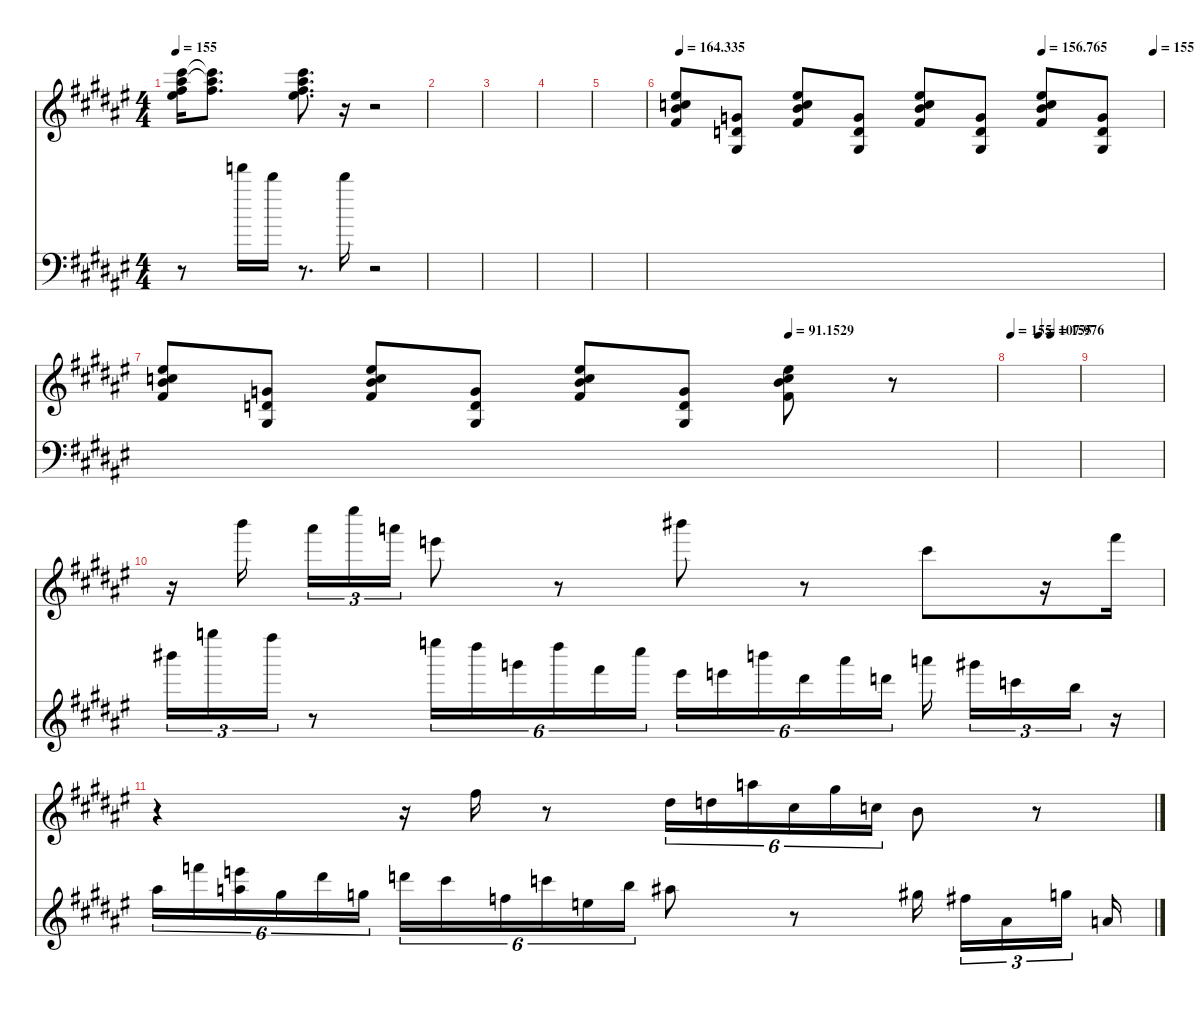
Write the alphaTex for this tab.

\hideDynamics
\bracketExtendMode nobrackets
\singleTrackTrackNamePolicy hidden
\multiTrackTrackNamePolicy hidden
\otherSystemsTrackNameOrientation horizontal
\track ("Piano" "E-Piano") {instrument electricgrandpiano}
\staff {score}
\tuning (E4 B3 G3 D3 A2 E2 B1)
\ts (4 4)
\tempo 155
\clef g2
\ks f#
(13.1{acc #} 19.2{acc #} 27.3{acc #} 35.4{acc #}).16{dy p beam Down} (28.4{acc #} 27.3{t acc #} 35.4{t acc #}).8{d beam Down} (13.1{acc #} 19.2{acc #} 27.3{acc #} 35.4{acc #}).8{d beam Down} r.16{beam Down} r.2{beam Down} |
|
|
|
|
\tempo
164.335
\tempo (156.765 0.75)
\tempo (155 0.98125)
(16.4{acc #} 13.1{acc #} 16.3{acc forcenatural} 13.2{acc forcenatural}).8{dy mp beam Up} (12.3{acc forcenatural} 12.4{acc forcenatural} 11.5{acc #}).8{beam Up} (16.4{acc #} 16.3{acc forcenatural} 13.2{acc forcenatural} 13.1{acc #}).8{beam Up} (12.3{acc forcenatural} 12.4{acc forcenatural} 11.5{acc #}).8{beam Up} (16.4{acc #} 16.3{acc forcenatural} 13.2{acc forcenatural} 13.1{acc #}).8{beam Up} (12.3{acc forcenatural} 12.4{acc forcenatural} 11.5{acc #}).8{beam Up} (16.4{acc #} 16.3{acc forcenatural} 13.2{acc forcenatural} 13.1{acc #}).8{beam Up} (12.3{acc forcenatural} 12.4{acc forcenatural} 11.5{acc #}).8{beam Up} |
\tempo (91.1529 0.75)
(16.4{acc #} 13.1{acc #} 16.3{acc forcenatural} 13.2{acc forcenatural}).8{beam Up} (12.3{acc forcenatural} 12.4{acc forcenatural} 11.5{acc #}).8{beam Up} (16.4{acc #} 16.3{acc forcenatural} 13.2{acc forcenatural} 13.1{acc #}).8{beam Up} (12.3{acc forcenatural} 12.4{acc forcenatural} 11.5{acc #}).8{beam Up} (16.4{acc #} 16.3{acc forcenatural} 13.2{acc forcenatural} 13.1{acc #}).8{beam Up} (12.3{acc forcenatural} 12.4{acc forcenatural} 11.5{acc #}).8{beam Up} (16.4{acc #} 16.3{acc forcenatural} 13.2{acc forcenatural} 13.1{acc #}).8{beam Down} r.8{beam Down} |
\tempo (155 0.01875)
\tempo (107.976 0.41875)
\tempo (155 0.59375)
|
|
r.16{beam Down} 31.1{acc forcenatural}.16{dy p beam Down} 30.1{acc #}.16{tu (3 2) beam Down} 37.1{acc #}.16{tu (3 2) beam Down} 29.1{acc forcenatural}.16{tu (3 2) beam Down} 24.1{acc forcenatural}.8{beam Down} r.8{beam Down} 32.1{acc #}.8{beam Down} r.8{beam Down} 21.1{acc #}.8{beam Down} r.16{beam Down} 26.1{acc #}.16{beam Down} |
r.4{beam Down} r.16{beam Down} 14.1{acc #}.16{dy pp beam Down} r.8{beam Down} 11.1{acc #}.16{tu (6 4) beam Down} 15.2{acc forcenatural}.16{tu (6 4) beam Down} 17.1{acc forcenatural}.16{tu (6 4) beam Down} 14.2{acc #}.16{tu (6 4) beam Down} 16.1{acc #}.16{tu (6 4) beam Down} 13.2{acc forcenatural}.16{tu (6 4) beam Down} 12.2{acc forcenatural}.8{beam Down} r.8{beam Down} |
|
|
|
|
\staff {score}
\tuning (E4 B3 G3 D3 A2 E2 B1)
\clef f4
\ottava regular
\simile none
\ks f#
r.8{dy p beam Down} 25.1{acc forcenatural}.16{beam Down} 23.1{acc #}.16{beam Down} r.8{d beam Down} 23.1{acc #}.16{beam Down} r.2{beam Down} |
|
|
|
|
|
|
|
|
\clef g2
32.1{acc #}.16{tu (3 2) beam Down} 39.1{acc forcenatural}.16{tu (3 2) beam Down} 38.1{acc #}.16{tu (3 2) beam Down} r.8{beam Down} 36.1{acc forcenatural}.16{tu (6 4) beam Down} 35.1{acc #}.16{tu (6 4) beam Down} 27.1{acc forcenatural}.16{tu (6 4) beam Down} 35.1{acc #}.16{tu (6 4) beam Down} 26.1{acc #}.16{tu (6 4) beam Down} 33.1{acc #}.16{tu (6 4) beam Down} 25.1{acc #}.16{tu (6 4) beam Down} 24.1{acc forcenatural}.16{tu (6 4) beam Down} 31.1{acc forcenatural}.16{tu (6 4) beam Down} 23.1{acc #}.16{tu (6 4) beam Down} 30.1{acc #}.16{tu (6 4) beam Down} 22.1{acc forcenatural}.16{tu (6 4) beam Down} 29.1{acc forcenatural}.16{beam Down} 28.1{acc #}.16{tu (3 2) beam Down} 20.1{acc forcenatural}.16{tu (3 2) beam Down} 19.1{acc forcenatural}.16{tu (3 2) beam Down} r.16{beam Down} |
18.1{acc #}.16{tu (6 4) beam Down} 25.1{acc forcenatural}.16{tu (6 4) beam Down} (24.1{acc forcenatural} 22.2{acc forcenatural}).16{tu (6 4) beam Down} 16.1{acc #}.16{tu (6 4) beam Down} 23.1{acc #}.16{tu (6 4) beam Down} 15.1{acc forcenatural}.16{tu (6 4) beam Down} 22.1{acc forcenatural}.16{tu (6 4) beam Down} 21.1{acc #}.16{tu (6 4) beam Down} 18.2{acc forcenatural}.16{tu (6 4) dy pp beam Down} 20.1{acc forcenatural}.16{tu (6 4) beam Down} 17.2{acc forcenatural}.16{tu (6 4) beam Down} 19.1{acc forcenatural}.16{tu (6 4) beam Down} 18.1{acc #}.8{beam Down} r.8{beam Down} 16.1{acc #}.16{beam Down} 14.1{acc #}.16{tu (3 2) beam Down} 11.2{acc #}.16{tu (3 2) beam Down} 15.1{acc forcenatural}.16{tu (3 2) beam Down} 14.3{acc forcenatural}.16{beam Up} |
|
|
|
|
